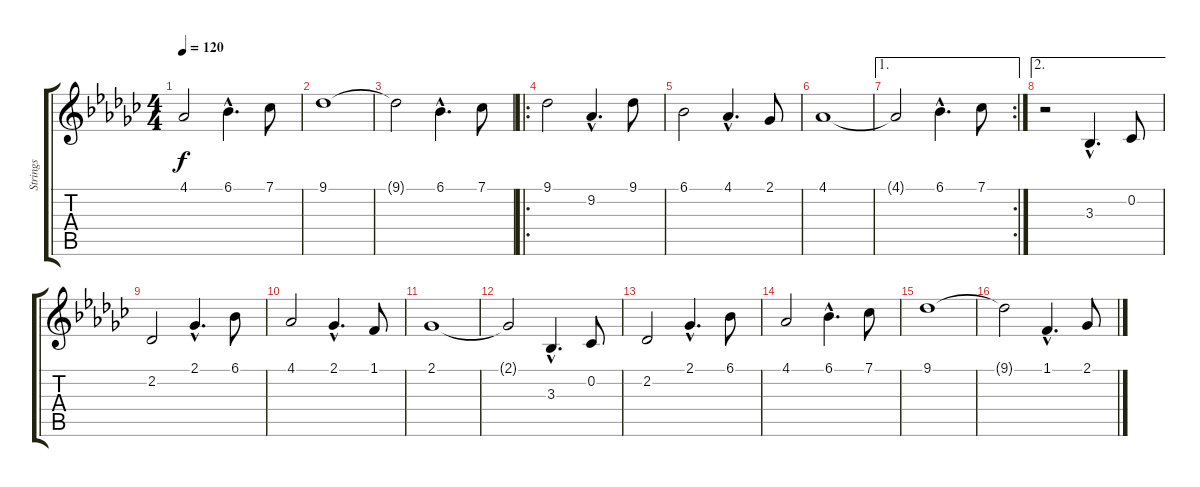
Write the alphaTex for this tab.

\track ("Strings" "Strings") {instrument stringensemble1}
\staff {score tabs}
\tuning (E4 B3 G3 D3 A2 E2) {hide}
\ts (4 4)
\tempo 120
\clef g2
\ks gb
4.1.2{dy f} 6.1{hac}.4{d} 7.1.8 |
9.1.1 |
9.1{t}.2 6.1{hac}.4{d} 7.1.8 |
\ro
9.1.2 9.2{hac}.4{d} 9.1.8 |
6.1.2 4.1{hac}.4{d} 2.1.8 |
4.1.1 |
\ae 1
\rc 2
4.1{t}.2 6.1{hac}.4{d} 7.1.8 |
\ae 2
r.2 3.3{hac}.4{d} 0.2.8 |
2.2.2 2.1{hac}.4{d} 6.1.8 |
4.1.2 2.1{hac}.4{d} 1.1.8 |
2.1.1 |
2.1{t}.2 3.3{hac}.4{d} 0.2.8 |
2.2.2 2.1{hac}.4{d} 6.1.8 |
4.1.2 6.1{hac}.4{d} 7.1.8 |
9.1.1 |
9.1{t}.2 1.1{hac}.4{d} 2.1.8
